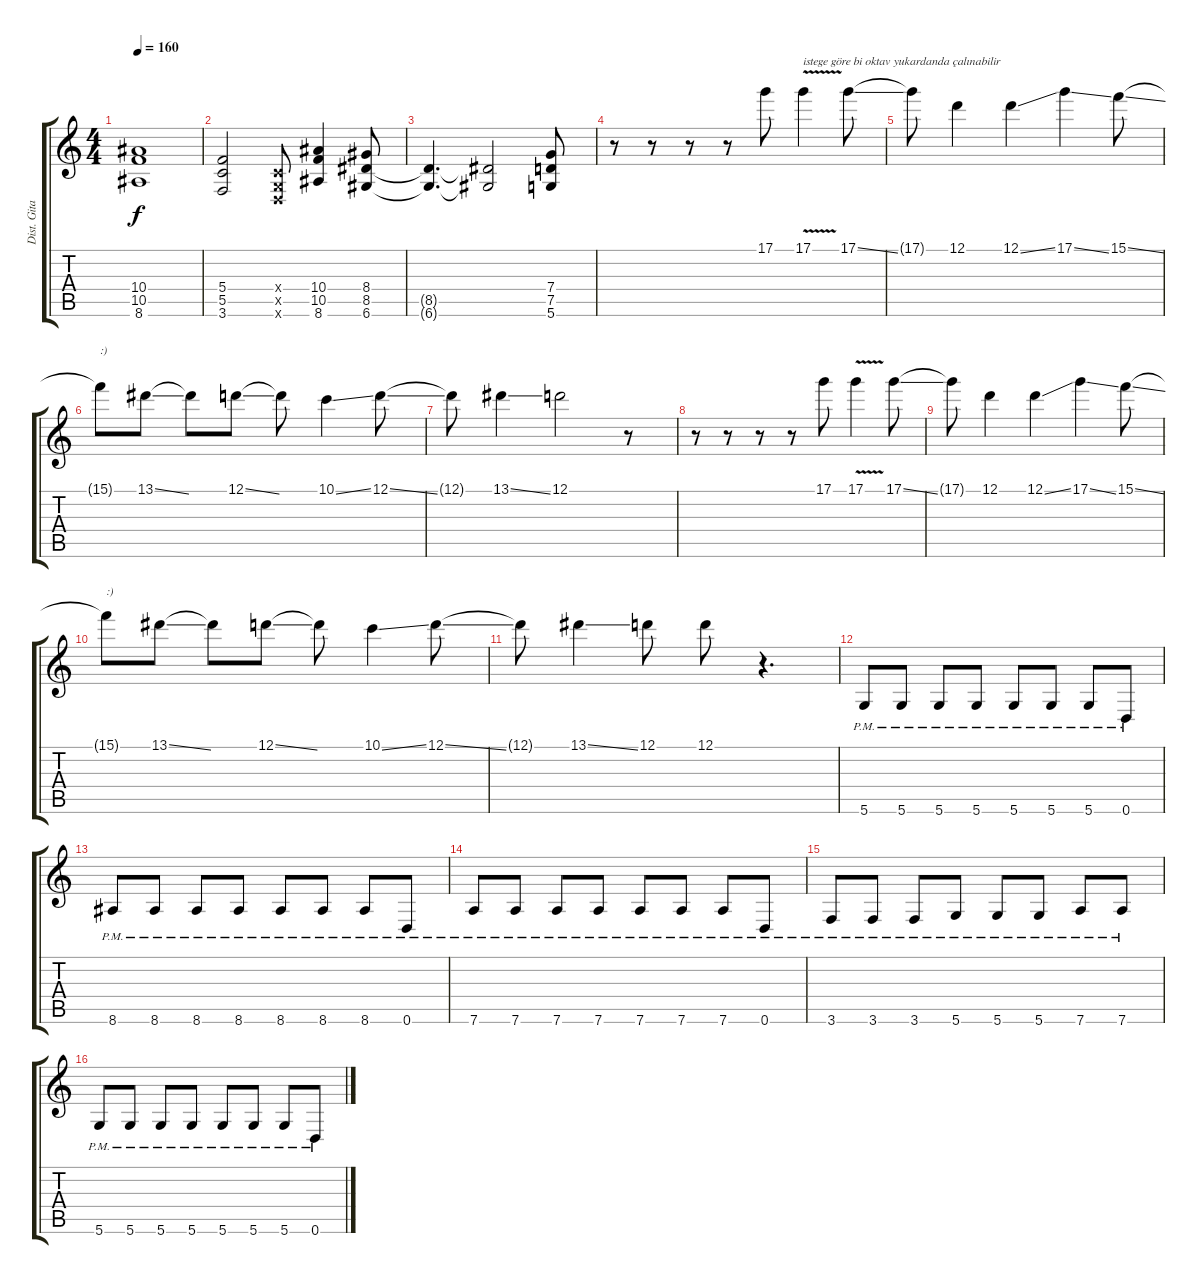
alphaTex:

\track ("Dist. Gitar 2" "Dist. Gita") {instrument distortionguitar}
\staff {score tabs}
\tuning (D4 A3 F3 C3 G2 D2) {hide}
\ts (4 4)
\tempo 160
\clef g2
\ks c
(10.4{t} 10.5{t} 8.6{t}).1{dy f} |
(5.4 5.5 3.6).2 (0.4{x} 0.5{x} 0.6{x}).8 (10.4 10.5 8.6).4 (8.4 8.5 6.6).8 |
(8.5{t} 6.6{t}).4{d} (8.5{t} 6.6{t}).2 (7.4 7.5 5.6).8 |
r.8 r.8 r.8 r.8 17.1.8 17.1{v}.4{txt "istege göre bi oktav yukardanda çalınabilir"} 17.1{ss}.8 |
17.1{t}.8 12.1.4 12.1{ss}.4 17.1{ss}.4 15.1{ss}.8 |
15.1{t}.8{txt ":)"} 13.1{ss}.8 13.1{t}.8 12.1{ss}.8 12.1{t}.8 10.1{ss}.4 12.1{ss}.8 |
12.1{t}.8 13.1{ss}.4 12.1.2 r.8 |
r.8 r.8 r.8 r.8 17.1.8 17.1{v}.4 17.1{ss}.8 |
17.1{t}.8 12.1.4 12.1{ss}.4 17.1{ss}.4 15.1{ss}.8 |
15.1{t}.8{txt ":)"} 13.1{ss}.8 13.1{t}.8 12.1{ss}.8 12.1{t}.8 10.1{ss}.4 12.1{ss}.8 |
12.1{t}.8 13.1{ss}.4 12.1.8 12.1.8 r.4{d} |
5.6{pm}.8 5.6{pm}.8 5.6{pm}.8 5.6{pm}.8 5.6{pm}.8 5.6{pm}.8 5.6{pm}.8 0.6{pm}.8 |
8.6{pm}.8 8.6{pm}.8 8.6{pm}.8 8.6{pm}.8 8.6{pm}.8 8.6{pm}.8 8.6{pm}.8 0.6{pm}.8 |
7.6{pm}.8 7.6{pm}.8 7.6{pm}.8 7.6{pm}.8 7.6{pm}.8 7.6{pm}.8 7.6{pm}.8 0.6{pm}.8 |
3.6{pm}.8 3.6{pm}.8 3.6{pm}.8 5.6{pm}.8 5.6{pm}.8 5.6{pm}.8 7.6{pm}.8 7.6{pm}.8 |
5.6{pm}.8 5.6{pm}.8 5.6{pm}.8 5.6{pm}.8 5.6{pm}.8 5.6{pm}.8 5.6{pm}.8 0.6{pm}.8
